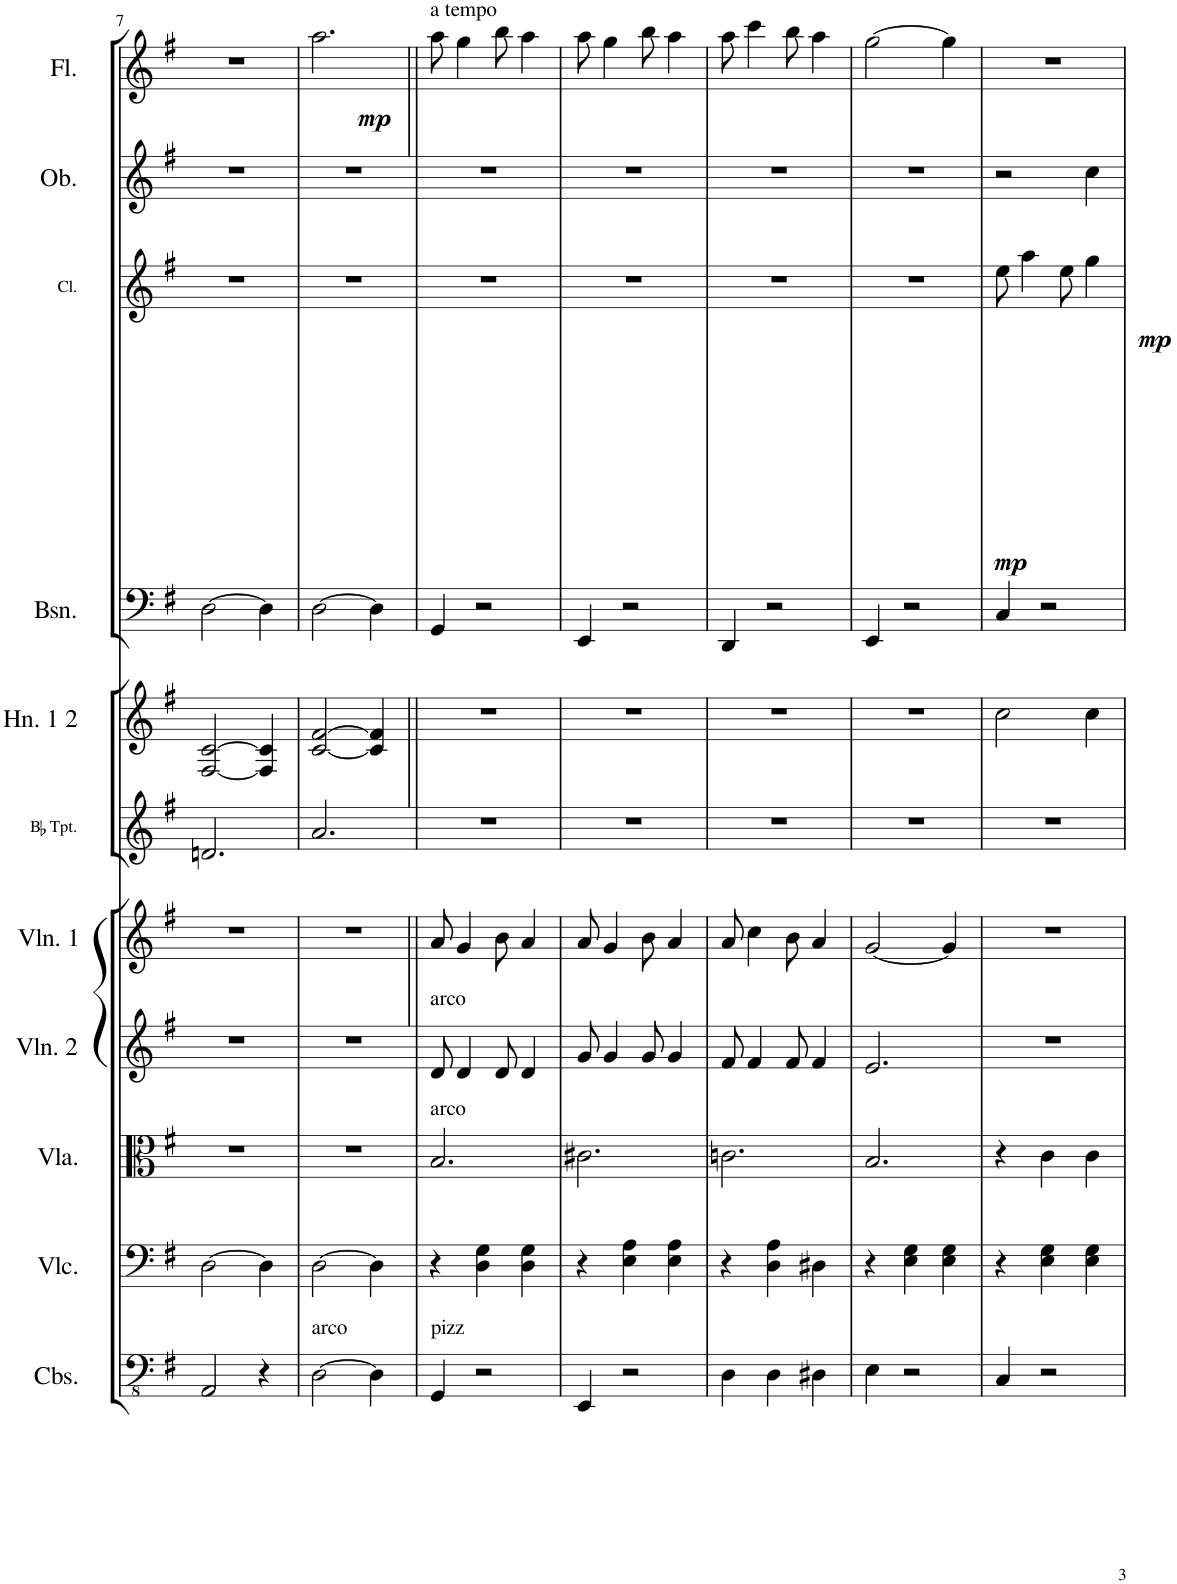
**kern	**kern	**kern	**kern	**kern	**kern	**kern	**kern	**kern	**dynam	**kern	**dynam	**kern	**dynam
*part11	*part10	*part9	*part8	*part7	*part6	*part5	*part4	*part3	*part3	*part2	*part2	*part1	*part1
*staff11	*staff10	*staff9	*staff8	*staff7	*staff6	*staff5	*staff4	*staff3	*staff3	*staff2	*staff2	*staff1	*staff1
*I"Basses	*I"Cellos	*I"Violas	*I"Violins 2	*I"Violins 1	*I"B Flat Trumpet	*I"F Horn 1 2	*I"Bassoon	*I"B Flat Clarinet	*	*I"Oboe	*	*I"Flute	*
*	*	*I'Vla.	*I'Vln. 2	*I'Vln. 1	*	*I'Hn. 1 2	*I'Bsn.	*I'Cl.	*	*I'Ob.	*	*I'Fl.	*
!!LO:PB:g=z
*clefFv4	*clefF4	*clefC3	*clefG2	*clefG2	*clefG2	*clefG2	*clefF4	*clefG2	*	*clefG2	*	*clefG2	*
*ITrd7c12	*	*	*	*	*ITrd1c2	*ITrd4c7	*	*ITrd1c2	*	*	*	*	*
*k[f#]	*k[f#]	*k[f#]	*k[f#]	*k[f#]	*k[f#]	*k[f#]	*k[f#]	*k[f#]	*	*k[f#]	*	*k[f#]	*
*M3/4	*M3/4	*M3/4	*M3/4	*M3/4	*M3/4	*M3/4	*M3/4	*M3/4	*	*M3/4	*	*M3/4	*
=7	=7	=7	=7	=7	=7	=7	=7	=7	=7	=7	=7	=7	=7
2AAA/	[2D\	2.r	2.r	2.r	2.dn/	[2F#/ [2c/	[2D\	2.r	.	2.r	.	2.r	.
4r	4D\]	.	.	.	.	4F#/] 4c/]	4D\]	.	.	.	.	.	.
=8	=8	=8	=8	=8	=8	=8	=8	=8	=8	=8	=8	=8	=8
!LO:TX:a:t=arco	!	!	!	!	!	!	!	!	!	!	!	!	!
!	!	!	!	!	!	!	!	!	!	!	!	!	!LO:DY:b
[2DD\	[2D\	2.r	2.r	2.r	2.a/	[2c/ [2f#/	[2D\	2.r	.	2.r	.	2.aa\	mp
4DD\]	4D\]	.	.	.	.	4c/] 4f#/]	4D\]	.	.	.	.	.	.
=9||	=9||	=9||	=9||	=9||	=9||	=9||	=9||	=9||	=9||	=9||	=9||	=9||	=9||
!	!	!	!	!	!	!	!	!	!	!	!	!LO:TX:a:t=a tempo	!
!	!	!	!LO:TX:a:t=arco	!	!	!	!	!	!	!	!	!	!
!	!	!LO:TX:a:t=arco	!	!	!	!	!	!	!	!	!	!	!
!LO:TX:a:t=pizz	!	!	!	!	!	!	!	!	!	!	!	!	!
4GGG/	4r	2.B/	8d/	8a/	2.r	2.r	4GG/	2.r	.	2.r	.	8aa\	.
.	.	.	4d/	4g/	.	.	.	.	.	.	.	4gg\	.
2r	4D\ 4G\	.	.	.	.	.	2r	.	.	.	.	.	.
.	.	.	8d/	8b\	.	.	.	.	.	.	.	8bb\	.
.	4D\ 4G\	.	4d/	4a/	.	.	.	.	.	.	.	4aa\	.
=10	=10	=10	=10	=10	=10	=10	=10	=10	=10	=10	=10	=10	=10
4EEE/	4r	2.c#X\	8g/	8a/	2.r	2.r	4EE/	2.r	.	2.r	.	8aa\	.
.	.	.	4g/	4g/	.	.	.	.	.	.	.	4gg\	.
2r	4E\ 4A\	.	.	.	.	.	2r	.	.	.	.	.	.
.	.	.	8g/	8b\	.	.	.	.	.	.	.	8bb\	.
.	4E\ 4A\	.	4g/	4a/	.	.	.	.	.	.	.	4aa\	.
=11	=11	=11	=11	=11	=11	=11	=11	=11	=11	=11	=11	=11	=11
4DD\	4r	2.cn\	8f#/	8a/	2.r	2.r	4DD/	2.r	.	2.r	.	8aa\	.
.	.	.	4f#/	4cc\	.	.	.	.	.	.	.	4ccc\	.
4DD\	4D\ 4A\	.	.	.	.	.	2r	.	.	.	.	.	.
.	.	.	8f#/	8b\	.	.	.	.	.	.	.	8bb\	.
4DD#X\	4D#X\	.	4f#/	4a/	.	.	.	.	.	.	.	4aa\	.
=12	=12	=12	=12	=12	=12	=12	=12	=12	=12	=12	=12	=12	=12
4EE\	4r	2.B/	2.e/	[2g/	2.r	2.r	4EE/	2.r	.	2.r	.	[2gg\	.
2r	4E\ 4G\	.	.	.	.	.	2r	.	.	.	.	.	.
.	4E\ 4G\	.	.	4g/]	.	.	.	.	.	.	.	4gg\]	.
=13	=13	=13	=13	=13	=13	=13	=13	=13	=13	=13	=13	=13	=13
!	!	!	!	!	!	!	!	!	!LO:DY:b	!	!	!	!
4CC/	4r	4r	2.r	2.r	2.r	2cc\	4C/	8ee\	mp	2r	.	2.r	.
.	.	.	.	.	.	.	.	4aa\	.	.	.	.	.
2r	4E\ 4G\	4c\	.	.	.	.	2r	.	.	.	.	.	.
.	.	.	.	.	.	.	.	8ee\	.	.	.	.	.
!	!	!	!	!	!	!	!	!	!	!	!LO:DY:b	!	!
.	4E\ 4G\	4c\	.	.	.	4cc\	.	4gg\	.	4cc\	mp	.	.
=	=	=	=	=	=	=	=	=	=	=	=	=	=
*-	*-	*-	*-	*-	*-	*-	*-	*-	*-	*-	*-	*-	*-
